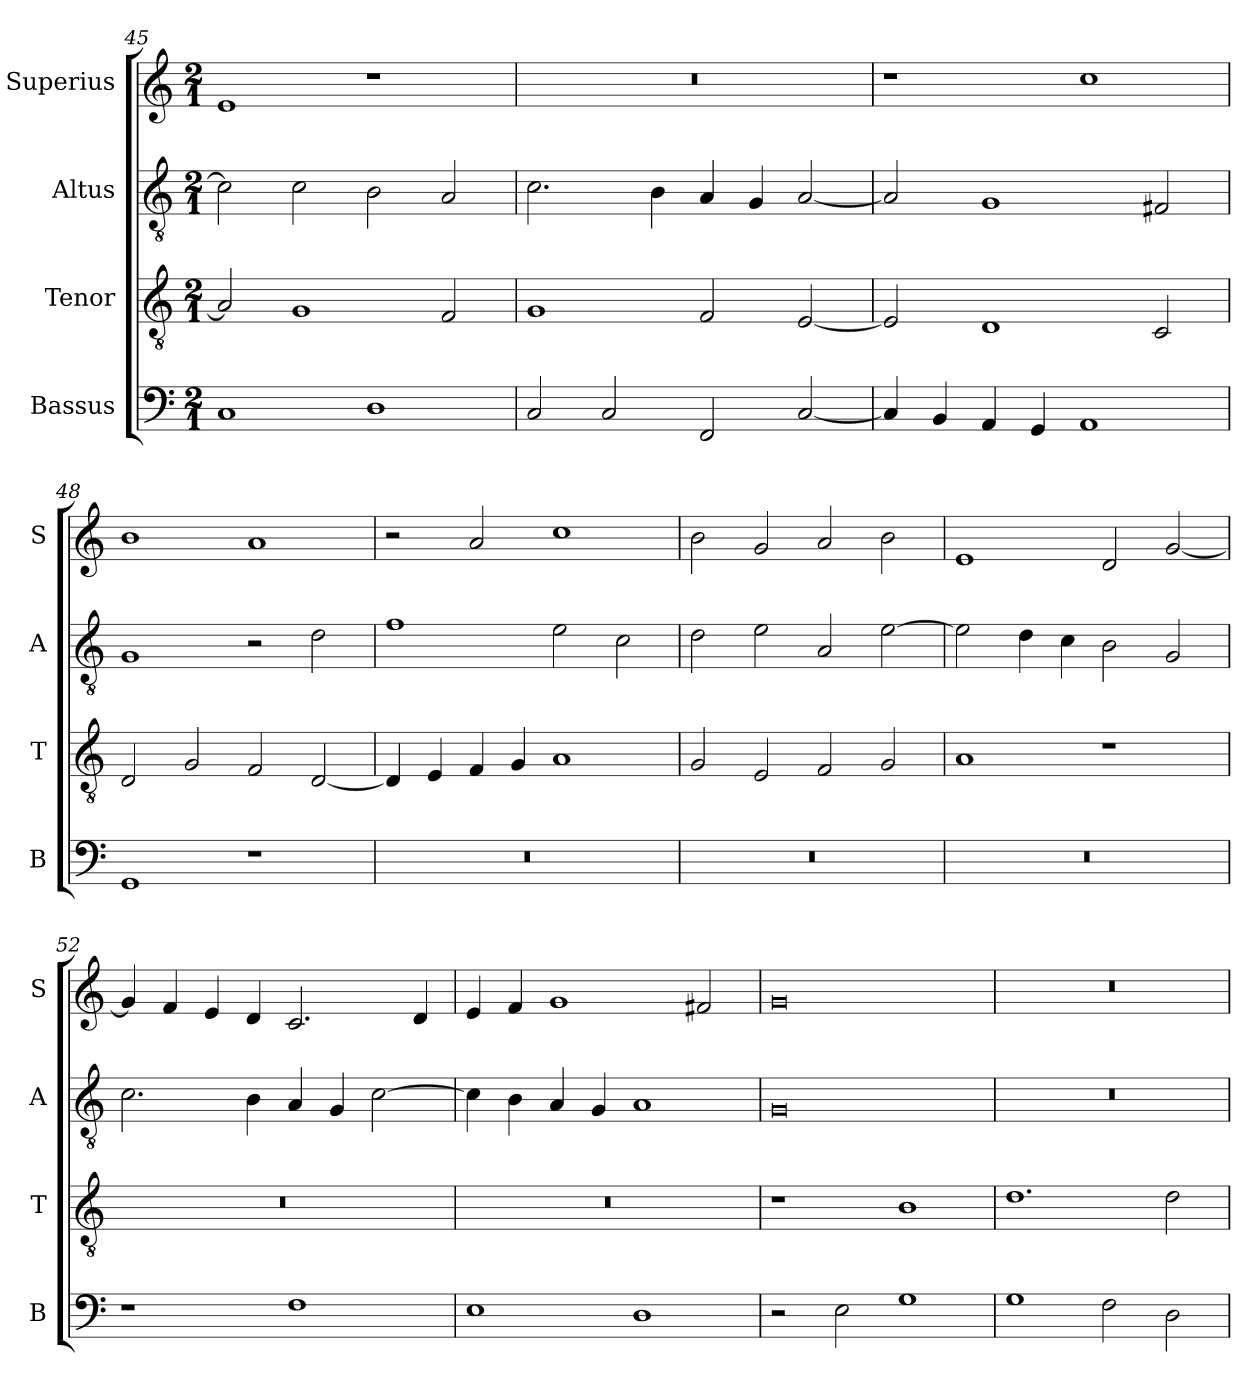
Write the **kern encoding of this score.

**kern	**kern	**kern	**kern
*part4	*part3	*part2	*part1
*staff4	*staff3	*staff2	*staff1
*I"Bassus	*I"Tenor	*I"Altus	*I"Superius
*I'B	*I'T	*I'A	*I'S
*clefF4	*clefGv2	*clefGv2	*clefG2
*k[]	*k[]	*k[]	*k[]
*M2/1	*M2/1	*M2/1	*M2/1
=45	=45	=45	=45
1C	2A/]	2c\]	1e
.	1G	2c\	.
1D	.	2B\	1r
.	2F/	2A/	.
=46	=46	=46	=46
2C/	1G	2.c\	0r
2C/	.	.	.
.	.	4B\	.
2FF/	2F/	4A/	.
.	.	4G/	.
[2C/	[2E/	[2A/	.
=47	=47	=47	=47
4C/]	2E/]	2A/]	1r
4BB/	.	.	.
4AA/	1D	1G	.
4GG/	.	.	.
1AA	.	.	1cc
.	2C/	2F#X/	.
=48	=48	=48	=48
1GG	2D/	1G	1b
.	2G/	.	.
1r	2F/	2r	1a
.	[2D/	2d\	.
=49	=49	=49	=49
0r	4D/]	1f	2r
.	4E/	.	.
.	4F/	.	2a/
.	4G/	.	.
.	1A	2e\	1cc
.	.	2c\	.
=50	=50	=50	=50
0r	2G/	2d\	2b\
.	2E/	2e\	2g/
.	2F/	2A/	2a/
.	2G/	[2e\	2b\
=51	=51	=51	=51
0r	1A	2e\]	1e
.	.	4d\	.
.	.	4c\	.
.	1r	2B\	2d/
.	.	2G/	[2g/
=52	=52	=52	=52
1r	0r	2.c\	4g/]
.	.	.	4f/
.	.	.	4e/
.	.	4B\	4d/
1F	.	4A/	2.c/
.	.	4G/	.
.	.	[2c\	.
.	.	.	4d/
=53	=53	=53	=53
1E	0r	4c\]	4e/
.	.	4B\	4f/
.	.	4A/	1g
.	.	4G/	.
1D	.	1A	.
.	.	.	2f#X/
=54	=54	=54	=54
2r	1r	0G	0g
2E\	.	.	.
1G	1B	.	.
=55	=55	=55	=55
1G	1.d	0r	0r
2F\	.	.	.
2D\	2d\	.	.
=	=	=	=
*-	*-	*-	*-
